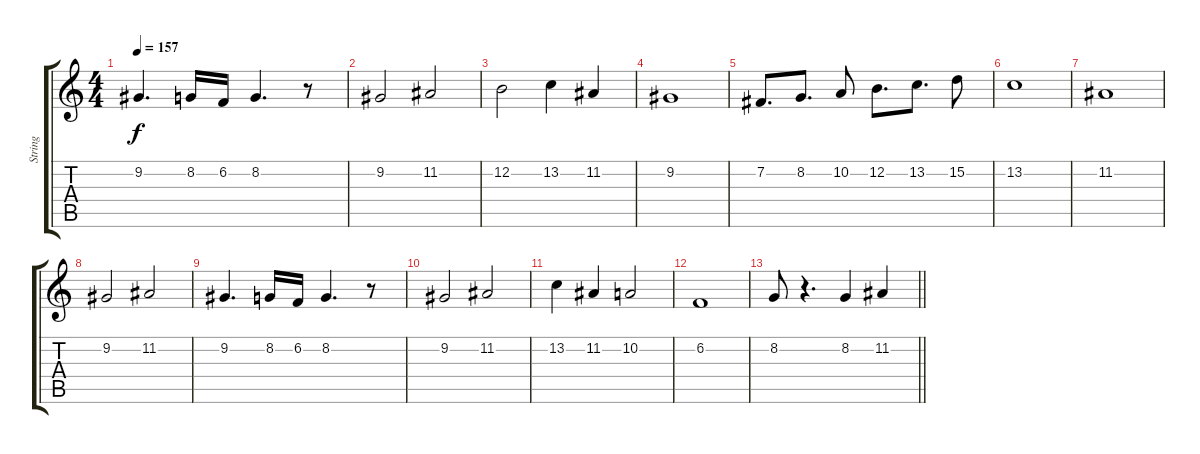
\track ("String" "String") {instrument stringensemble1}
\staff {score tabs}
\tuning (E4 B3 G3 D3 A2 D2) {hide}
\ts (4 4)
\tempo 157
\clef g2
\ks c
9.2.4{d dy f} 8.2.16 6.2.16 8.2.4{d} r.8 |
9.2.2 11.2.2 |
12.2.2 13.2.4 11.2.4 |
9.2.1 |
7.2.8{d} 8.2.8{d} 10.2.8 12.2.8{d} 13.2.8{d} 15.2.8 |
13.2.1 |
11.2.1 |
9.2.2 11.2.2 |
9.2.4{d} 8.2.16 6.2.16 8.2.4{d} r.8 |
9.2.2 11.2.2 |
13.2.4 11.2.4 10.2.2 |
6.2.1 |
\barLineRight lightlight
8.2.8 r.4{d} 8.2.4 11.2.4
